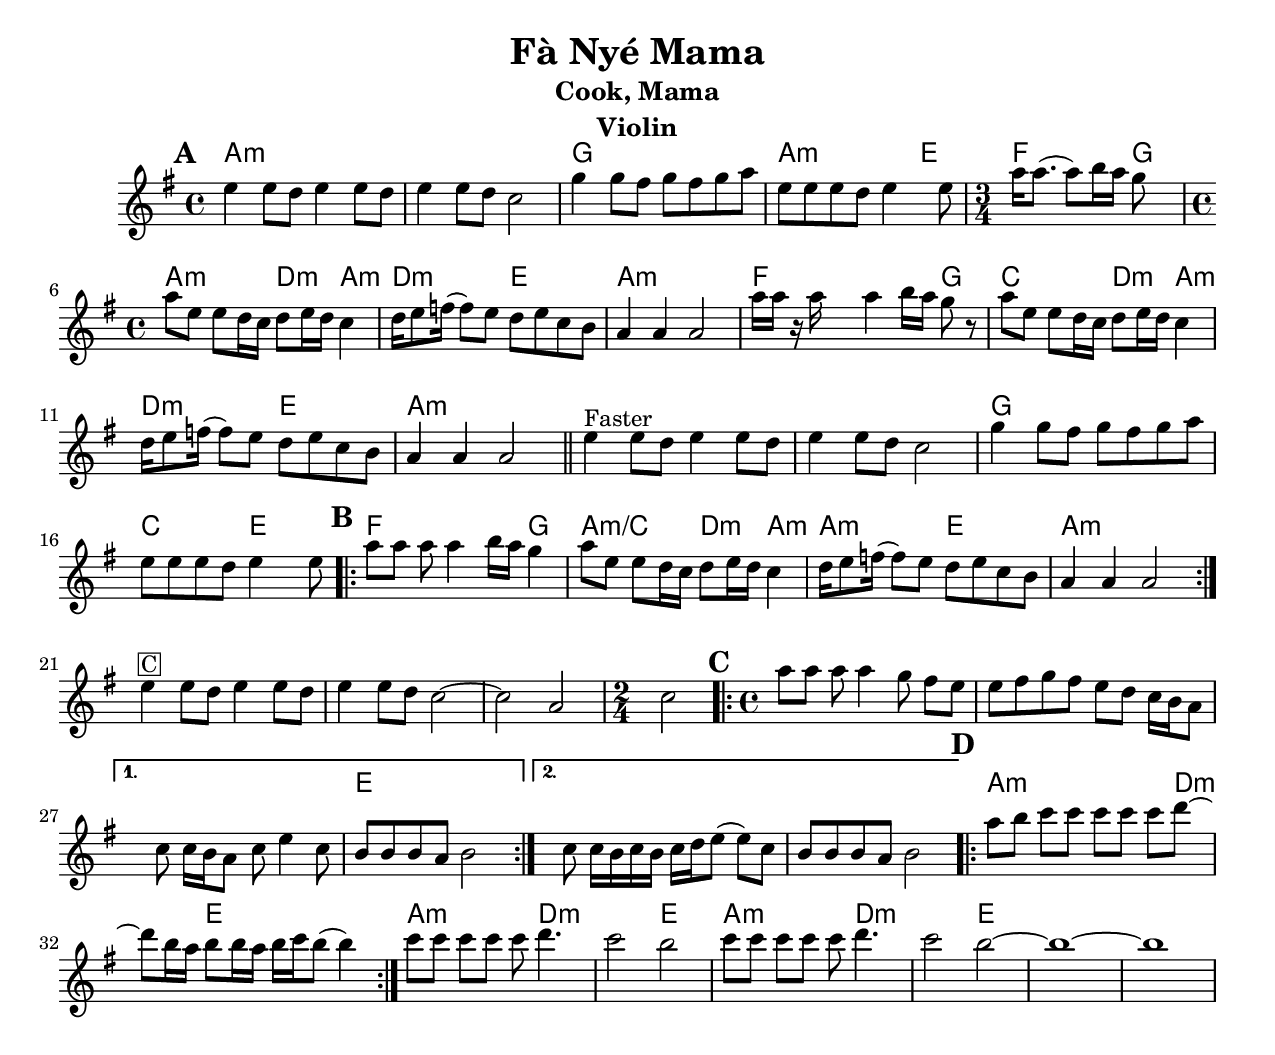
\version "2.18.0"
\include "english.ly"
%\pointAndClickOff
\paper{
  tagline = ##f
  print-all-headers = ##t
  #(set-paper-size "letter")
}
date = #(strftime "%d-%m-%Y" (localtime (current-time)))

%\markup{ \italic{ " Updated " \date  }  }

%\markup{ Got something to say? }

%#################################### Melody ########################
melody = \relative c'' {
  \clef treble
  \key g\major
  \time 4/4
  \set Score.markFormatter = #format-mark-box-alphabet

  %\partial 16*3 a16 d f   %lead in notes
  \repeat volta 2{
  \mark \default
   e4   e8 d e4 e8 d
        e4 e8 d c2
        g'4 g8 fs g fs g a
        e8 e e d e4 s8 e8|
   %{
   <<
      {
        e4   e8 d e4 e8 d
        e4 e8 d c2
        g'4 g8 fs g fs g a
        e8 e e d e4 s8 e8|
      }
      \\{
        c4 c8 b c4 c8 b%\segno
        c4 c8 b a2
        e'4 e8 d e d e fs
        c8 c c b c4 s8 c  %4
      }
    >>
   %}

    \time 3/4
  \set Score.markFormatter = #format-mark-box-alphabet
    a16 a8.(a8) b16 a g8 s8|%raised octave for harmony
    \time 4/4
  \set Score.markFormatter = #format-mark-box-alphabet
    a8 [e] e d16 c d8 e16 d c4|
    d16e8 f16 (f8) e d e c b|  %might be fs 3rd note
    a4 a a2  %8

    a'16 a r a s8 a4 b16 a g8 r|
    a8 [e] e d16 c d8 e16 d c4|
    d16e8 f16 (f8) e d e c b|  %might be fs 3rd note
    a4 a a2  %12
    \bar "||"


    e'4 ^Faster e8 d e4 e8 d  %13
    e4 e8 d c2
    g'4 g8 fs g fs g a
    e8 e e d e4 s8 e8|  %16


    \repeat volta 2{
  \mark \default
      a8 [a] a a4 b16 a g4|
      a8 [e] e d16 c d8 e16 d c4|
      d16e8 f16 (f8) e d e c b|  %might be fs 3rd note
      a4 a a2  %_  \markup {\italic {D.S.}}
      %{
      e'8 d e4 e8 d
      e4 e8 d c2   %21
      g'4 g8 fs g fs g a
      e8 e
      %}

    }
  }
  \break
  %*****************end of first tune******************

  % \alternative { { }{ } }
  %Faster
  e'4 ^\markup{ \box C } e8 d e4 e8 d|
  e4 e8 d c2~
  c2 a2
  \time 2/4 c2  %27
  \set Score.markFormatter = #format-mark-box-alphabet

  \time 4/4
  \set Score.markFormatter = #format-mark-box-alphabet
  %nested repeat********************************
  \repeat volta 2{
  \mark \default

    \repeat volta 2{
  \mark \default

      a'8  [a] a a4 g8 fs [e]|
      e8 fs g fs e d c16 b a8|
    }

    \alternative{
      {
        s8 c c16 b a8 c8 e4 c8|
        b8 b b a b2|
      }
      {
        s8 c c16 b c b c d e8(e)c|
        b8 b b a b2|
      }
    }

    \repeat volta 2{
  \mark \default
      a'8 [b] c c c [c] c d~|
      d b16 a b8 b16
      a b c b8(b4)|
    }
  }%end nested repeat
  %\repeat percent 2{  %repeat prev 2 measures
  c8 [c] c c c d4.|
  c2 b2
  %}
  c8 [c] c c c d4.|
  c2 b2~
  b1~
  b1

}
%################################# Lyrics #####################
%\addlyrics{  }
%################################# Chords #######################
harmonies = \chordmode {
  a1:m
  s1
  g1
  a4:m s2 e4
  f4 s4 g4
  a4:m s d4:m a4:m
  d4:m s4 e2
  a1:m
  f4 s2 g4
  c2 d4:m a4:m
  d2:m e2
  a1:m  %before double bar
  s1*2
  g1
  c2 e2 %repeat
  f4 s2 g4
  a2:m/c d4:m a4:m %c2/am   check out how to notate
  a2:m e2
  a1:m  %repeat  (watch out for the 2/4 bar)
  s2*13   %was *19
  e1  %2nd ending
  s1*2
  a8:m s8*6 d8:m
  s4 e4 s2  %short 2 bar repeat
  a4:m s8*3 d4:m s8
  s2
  e2
  %s2*4
  a4:m s8*3 d4:m
  s8*5 e2
}

\score {
  <<
    \new ChordNames {
      \set chordChanges = ##f

      \harmonies
    }
    \new Staff
    \melody
  >>
  \header{
    title= "Fà Nyé Mama"
    subtitle="Cook, Mama"
    composer= ""
    instrument = "Violin"
    arranger= ""
  }
  \midi{\tempo 4 = 120}
  \layout{indent = 1.0\cm}
}
%{
% more verses:
\markup{}
\markup {
  \fill-line {
    \hspace #0.1 % distance from left margin
    \column {
      \line { "1."
        \column {
          ""
        }
      }
      \hspace #0.2 % vertical distance between verses
      \line { "2."
        \column {
         ""
        }
      }
    }
    \hspace #0.1  % horiz. distance between columns
    \column {
      \line { "3."
        \column {
          ""
        }
      }
      \hspace #0.2 % distance between verses
      \line { "4."
        \column {
         ""
        }
      }
    }
    \hspace #0.1 % distance to right margin
  }
}

%}
